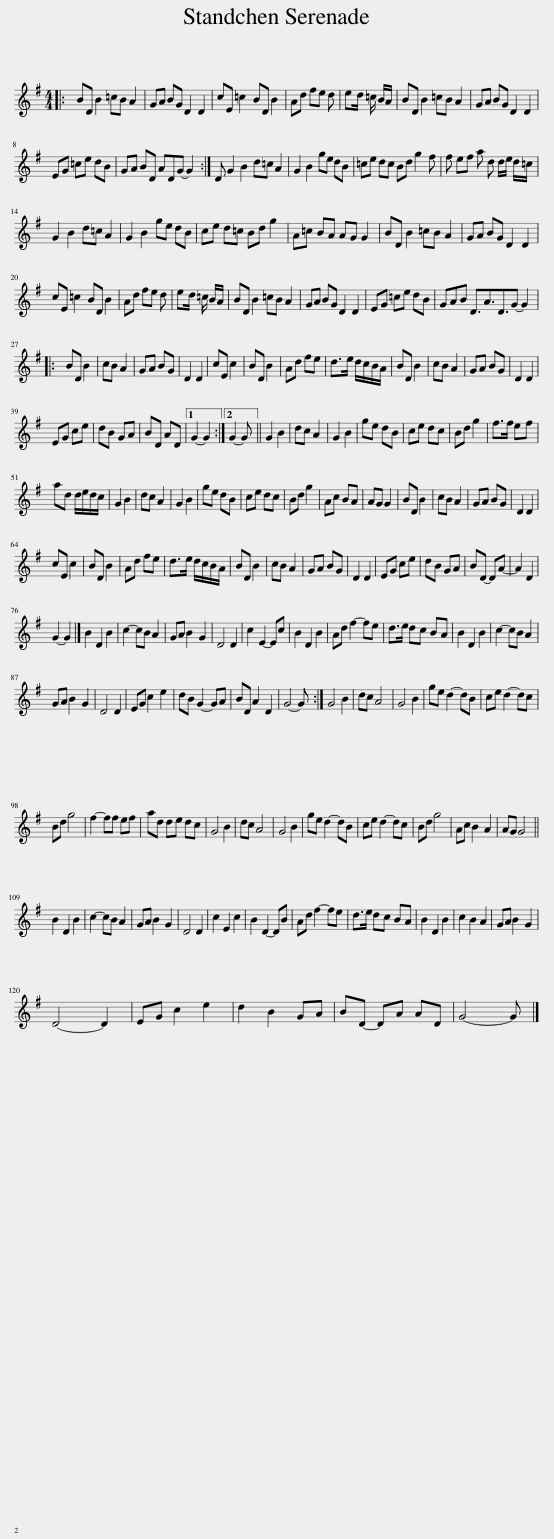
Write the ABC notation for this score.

X:1
L:1/8
M:4/4
I:linebreak $
K:G
V:1 treble
V:1
|: BD B2 =cB A2 | GA BG D2 D2 | cE =c2 BD B2 | Ad fe d | ed/ =c/ B/A/ | %5
 BD B2 =cB A2 | GA BG D2 D2 |$ EG =ce dB | GA BD ADG- G2 :| D G2 B2 d=c A2 | %10
 G2 B2 ge dB | =ce dc Bd g2 f | f ef a d d/e/ d/=c/ |$ G2 B2 d=c A2 | G2 B2 ge dB | %15
 ce d=c Bd g2 | A=c BA AG G2 | BD B2 =cB A2 | GA BG D2 D2 |$ cE =c2 BD B2 | %20
 Ad fe d | ed/ =c/ B/A/ | BD B2 =cB A2 | GA BG D2 D2 | EG =ce dB | %25
 GAB D3/2A3/2D3/2G- G2 |:$ BD B2 | cB A2 | GA BG | D2 D2 | %30
 cE c2 | BD B2 | Ad fe | d>e d/c/B/A/ | BD B2 | %35
 cB A2 | GA BG | D2 D2 |$ EG ce | dB GA | %40
 BD AD |1 G2- G2 :|2 G2- G || G2 B2 | dc A2 | %45
 G2 B2 | ge dB | ce dc | Bd g2 | f>f ef |$ %50
 ad d/e/d/c/ | G2 B2 | dc A2 | G2 B2 | ge dB | %55
 ce dc | Bd g2 | Ac BA | AG G2 | BD B2 | %60
 cB A2 | GA BG | D2 D2 |$ cE c2 | BD B2 | %65
 Ad fe | d>e d/c/B/A/ | BD B2 | cB A2 | GA BG | %70
 D2 D2 | EG ce | dB GA | BD- DA- | A2 D2 |$ %75
 G2- G2 |] B2 D2 B2 | c2- cB A2 | GA B2 G2 | D4 D2 | %80
 c2 E2- Ec | B2 D2 B2 | Ad f2- fe | d>e dc BA | B2 D2 B2 | %85
 c2- cB A2 |$ GA B2 G2 | D4 D2 | EG c2 e2 | dB G2- GA | %90
 BD A2 D2 | G4- G :| G4 B2 | dc A4 | G4 B2 | %95
 ge d2- dB | ce d2- dc |$ Bd g4 | f2- ff ef | ad de dc | %100
 G4 B2 | dc A4 | G4 B2 | ge d2- dB | ce d2- dc | %105
 Bd g4 | Ac B2 A2 | AG G4 ||$ B2 D2 B2 | c2- cB A2 | %110
 GA B2 G2 | D4 D2 | c2 E2 c2 | B2 D2- DB | Ad f2- fe | %115
 d>e dc BA | B2 D2 B2 | c2 B2 A2 | GA B2 G2 |$ D4- D2 | %120
 EG c2 e2 | d2 B2 GA | BD- DA AD | G4- G |] %124
